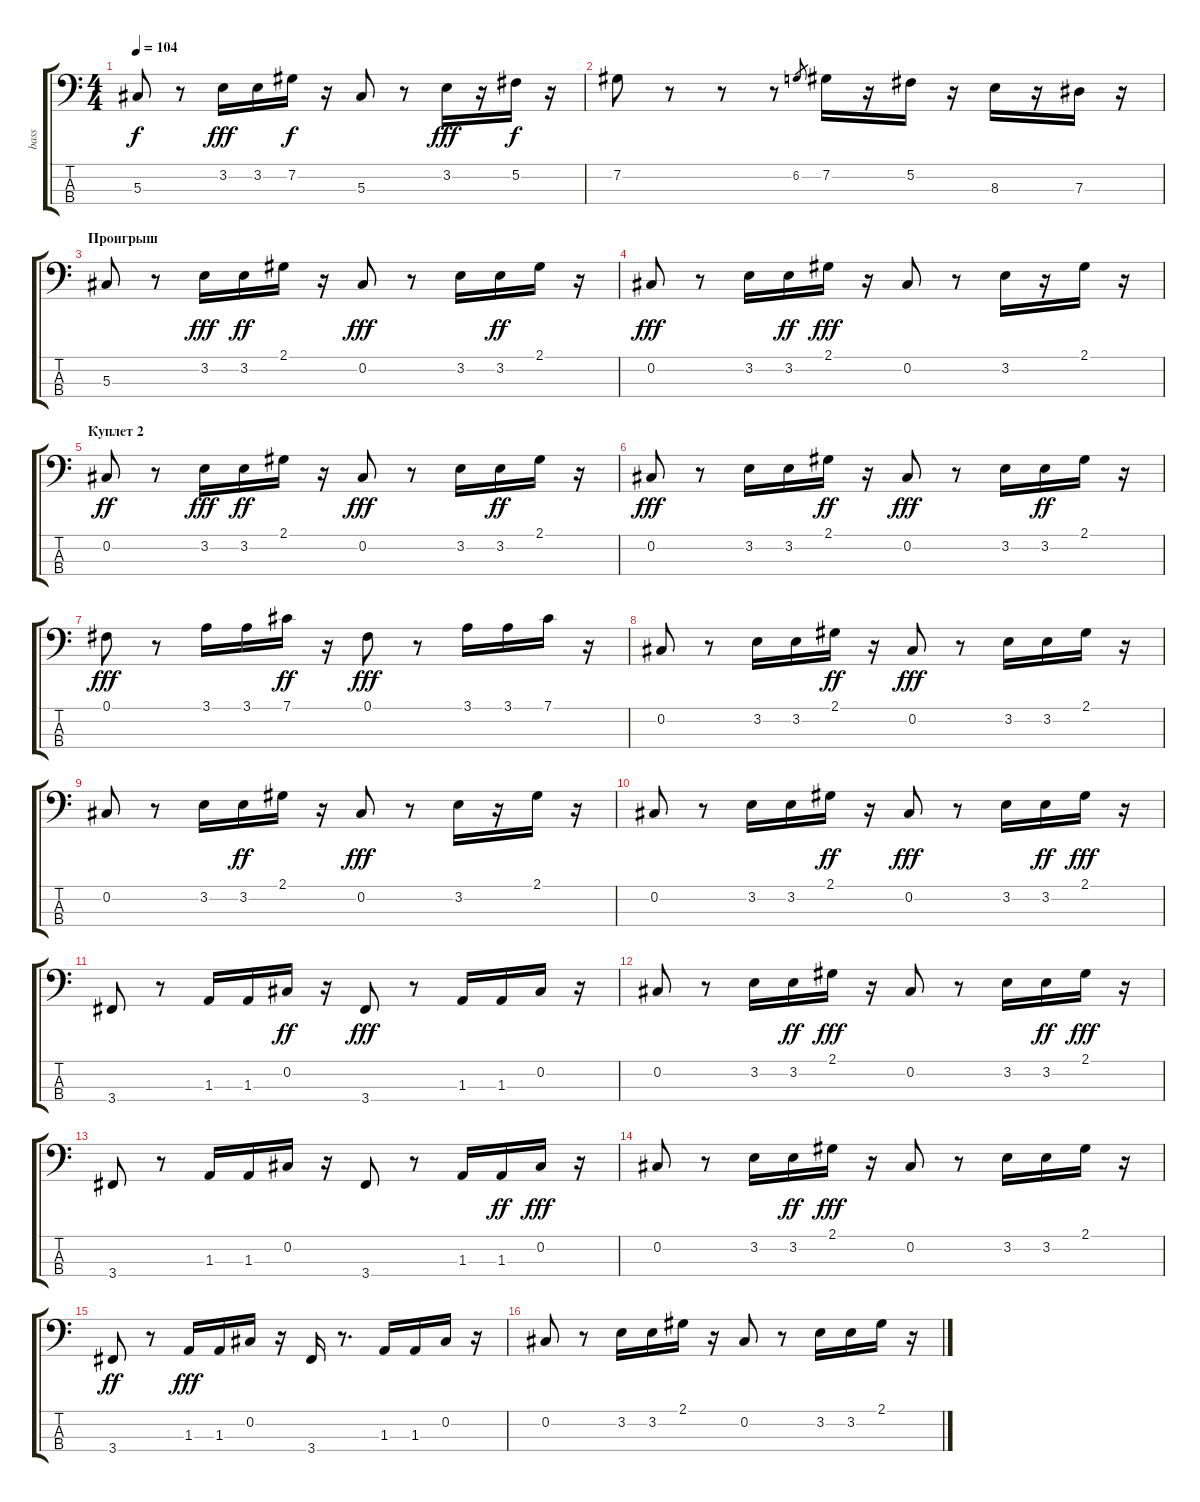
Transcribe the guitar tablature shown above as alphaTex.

\track ("bass" "bass") {instrument electricbassfinger}
\staff {score tabs}
\tuning (Gb2 Db2 Ab1 Eb1) {hide}
\ts (4 4)
\tempo 104
\clef f4
\ks c
5.3.8{dy f} r.8 3.2.16{dy fff} 3.2.16 7.2.16{dy f} r.16 5.3.8 r.8 3.2.16{dy fff} r.16 5.2.16{dy f} r.16 |
7.2.8 r.8 r.8 r.8 6.2.8{gr} 7.2.16 r.16 5.2.16 r.16 8.3.16 r.16 7.3.16 r.16 |
\section ("" "Проигрыш")
5.3.8 r.8 3.2.16{dy fff} 3.2.16{dy ff} 2.1.16 r.16 0.2.8{dy fff} r.8 3.2.16 3.2.16{dy ff} 2.1.16 r.16 |
0.2.8{dy fff} r.8 3.2.16 3.2.16{dy ff} 2.1.16{dy fff} r.16 0.2.8 r.8 3.2.16 r.16 2.1.16 r.16 |
\section ("" "Куплет 2")
0.2.8{dy ff} r.8 3.2.16{dy fff} 3.2.16{dy ff} 2.1.16 r.16 0.2.8{dy fff} r.8 3.2.16 3.2.16{dy ff} 2.1.16 r.16 |
0.2.8{dy fff} r.8 3.2.16 3.2.16 2.1.16{dy ff} r.16 0.2.8{dy fff} r.8 3.2.16 3.2.16{dy ff} 2.1.16 r.16 |
0.1.8{dy fff} r.8 3.1.16 3.1.16 7.1.16{dy ff} r.16 0.1.8{dy fff} r.8 3.1.16 3.1.16 7.1.16 r.16 |
0.2.8 r.8 3.2.16 3.2.16 2.1.16{dy ff} r.16 0.2.8{dy fff} r.8 3.2.16 3.2.16 2.1.16 r.16 |
0.2.8 r.8 3.2.16 3.2.16{dy ff} 2.1.16 r.16 0.2.8{dy fff} r.8 3.2.16 r.16 2.1.16 r.16 |
0.2.8 r.8 3.2.16 3.2.16 2.1.16{dy ff} r.16 0.2.8{dy fff} r.8 3.2.16 3.2.16{dy ff} 2.1.16{dy fff} r.16 |
3.4.8 r.8 1.3.16 1.3.16 0.2.16{dy ff} r.16 3.4.8{dy fff} r.8 1.3.16 1.3.16 0.2.16 r.16 |
0.2.8 r.8 3.2.16 3.2.16{dy ff} 2.1.16{dy fff} r.16 0.2.8 r.8 3.2.16 3.2.16{dy ff} 2.1.16{dy fff} r.16 |
3.4.8 r.8 1.3.16 1.3.16 0.2.16 r.16 3.4.8 r.8 1.3.16 1.3.16{dy ff} 0.2.16{dy fff} r.16 |
0.2.8 r.8 3.2.16 3.2.16{dy ff} 2.1.16{dy fff} r.16 0.2.8 r.8 3.2.16 3.2.16 2.1.16 r.16 |
3.4.8{dy ff} r.8 1.3.16{dy fff} 1.3.16 0.2.16 r.16 3.4.16 r.8{d} 1.3.16 1.3.16 0.2.16 r.16 |
0.2.8 r.8 3.2.16 3.2.16 2.1.16 r.16 0.2.8 r.8 3.2.16 3.2.16 2.1.16 r.16
